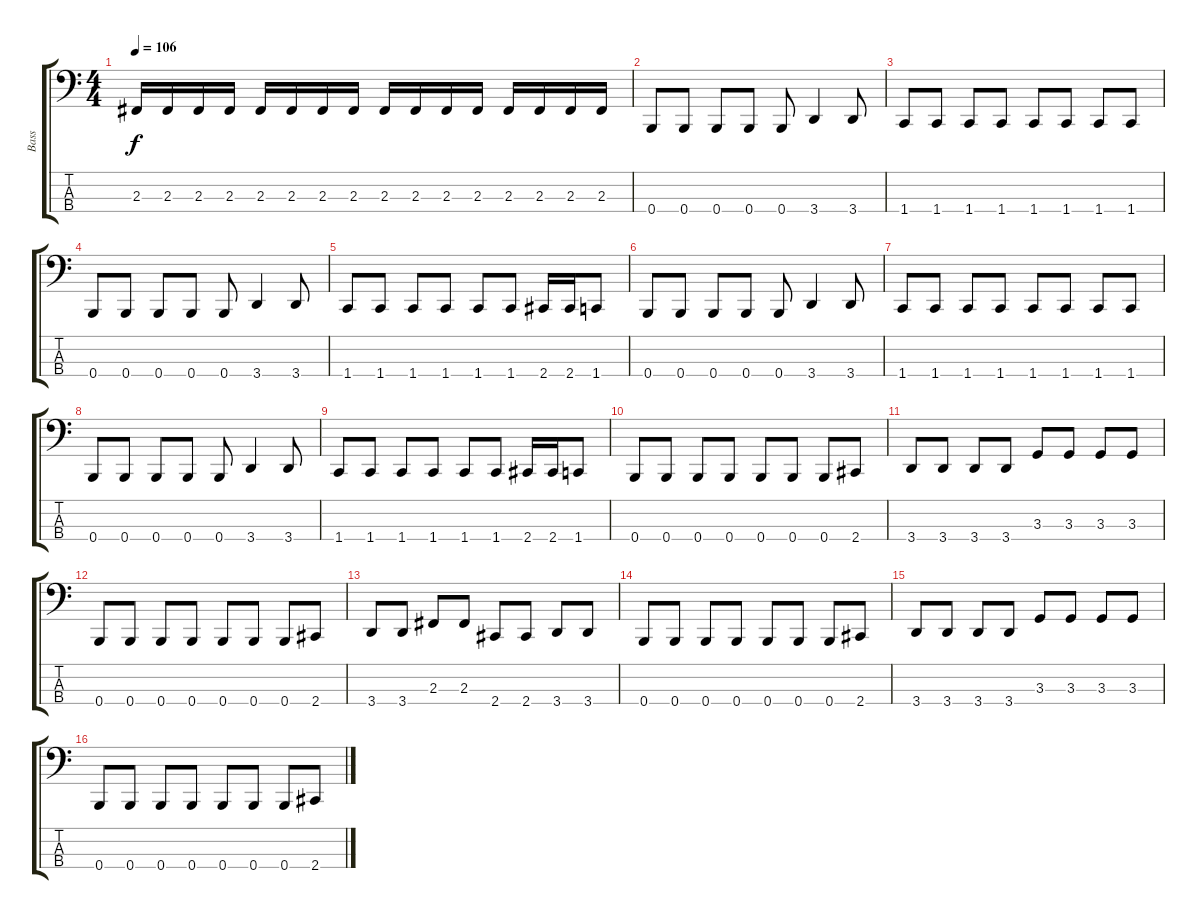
\track ("Bass" "Bass") {instrument electricbassfinger}
\staff {score tabs}
\tuning (D2 A1 E1 B0) {hide}
\ts (4 4)
\tempo 106
\clef f4
\ks c
2.3.16{dy f} 2.3.16 2.3.16 2.3.16 2.3.16 2.3.16 2.3.16 2.3.16 2.3.16 2.3.16 2.3.16 2.3.16 2.3.16 2.3.16 2.3.16 2.3.16 |
0.4.8 0.4.8 0.4.8 0.4.8 0.4.8 3.4.4 3.4.8 |
1.4.8 1.4.8 1.4.8 1.4.8 1.4.8 1.4.8 1.4.8 1.4.8 |
0.4.8 0.4.8 0.4.8 0.4.8 0.4.8 3.4.4 3.4.8 |
1.4.8 1.4.8 1.4.8 1.4.8 1.4.8 1.4.8 2.4.16 2.4.16 1.4.8 |
0.4.8 0.4.8 0.4.8 0.4.8 0.4.8 3.4.4 3.4.8 |
1.4.8 1.4.8 1.4.8 1.4.8 1.4.8 1.4.8 1.4.8 1.4.8 |
0.4.8 0.4.8 0.4.8 0.4.8 0.4.8 3.4.4 3.4.8 |
1.4.8 1.4.8 1.4.8 1.4.8 1.4.8 1.4.8 2.4.16 2.4.16 1.4.8 |
0.4.8 0.4.8 0.4.8 0.4.8 0.4.8 0.4.8 0.4.8 2.4.8 |
3.4.8 3.4.8 3.4.8 3.4.8 3.3.8 3.3.8 3.3.8 3.3.8 |
0.4.8 0.4.8 0.4.8 0.4.8 0.4.8 0.4.8 0.4.8 2.4.8 |
3.4.8 3.4.8 2.3.8 2.3.8 2.4.8 2.4.8 3.4.8 3.4.8 |
0.4.8 0.4.8 0.4.8 0.4.8 0.4.8 0.4.8 0.4.8 2.4.8 |
3.4.8 3.4.8 3.4.8 3.4.8 3.3.8 3.3.8 3.3.8 3.3.8 |
0.4.8 0.4.8 0.4.8 0.4.8 0.4.8 0.4.8 0.4.8 2.4.8
